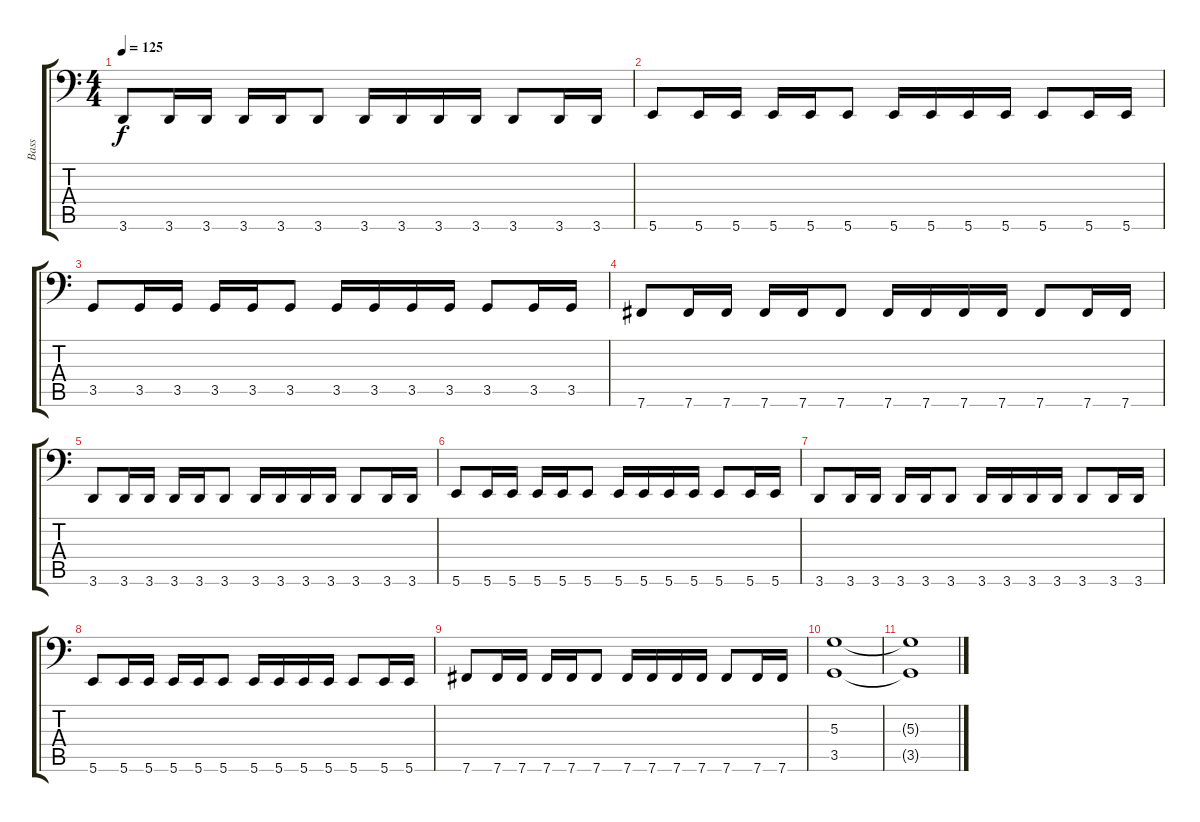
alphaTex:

\track ("Bass" "Bass") {instrument electricbasspick}
\staff {score tabs}
\tuning (C3 G2 D2 A1 E1 B0) {hide}
\ts (4 4)
\tempo 125
\clef f4
\ks c
3.6.8{dy f} 3.6.16 3.6.16 3.6.16 3.6.16 3.6.8 3.6.16 3.6.16 3.6.16 3.6.16 3.6.8 3.6.16 3.6.16 |
5.6.8 5.6.16 5.6.16 5.6.16 5.6.16 5.6.8 5.6.16 5.6.16 5.6.16 5.6.16 5.6.8 5.6.16 5.6.16 |
3.5.8 3.5.16 3.5.16 3.5.16 3.5.16 3.5.8 3.5.16 3.5.16 3.5.16 3.5.16 3.5.8 3.5.16 3.5.16 |
7.6.8 7.6.16 7.6.16 7.6.16 7.6.16 7.6.8 7.6.16 7.6.16 7.6.16 7.6.16 7.6.8 7.6.16 7.6.16 |
3.6.8 3.6.16 3.6.16 3.6.16 3.6.16 3.6.8 3.6.16 3.6.16 3.6.16 3.6.16 3.6.8 3.6.16 3.6.16 |
5.6.8 5.6.16 5.6.16 5.6.16 5.6.16 5.6.8 5.6.16 5.6.16 5.6.16 5.6.16 5.6.8 5.6.16 5.6.16 |
3.6.8 3.6.16 3.6.16 3.6.16 3.6.16 3.6.8 3.6.16 3.6.16 3.6.16 3.6.16 3.6.8 3.6.16 3.6.16 |
5.6.8 5.6.16 5.6.16 5.6.16 5.6.16 5.6.8 5.6.16 5.6.16 5.6.16 5.6.16 5.6.8 5.6.16 5.6.16 |
7.6.8 7.6.16 7.6.16 7.6.16 7.6.16 7.6.8 7.6.16 7.6.16 7.6.16 7.6.16 7.6.8 7.6.16 7.6.16 |
(5.3 3.5).1 |
(5.3{t} 3.5{t}).1
